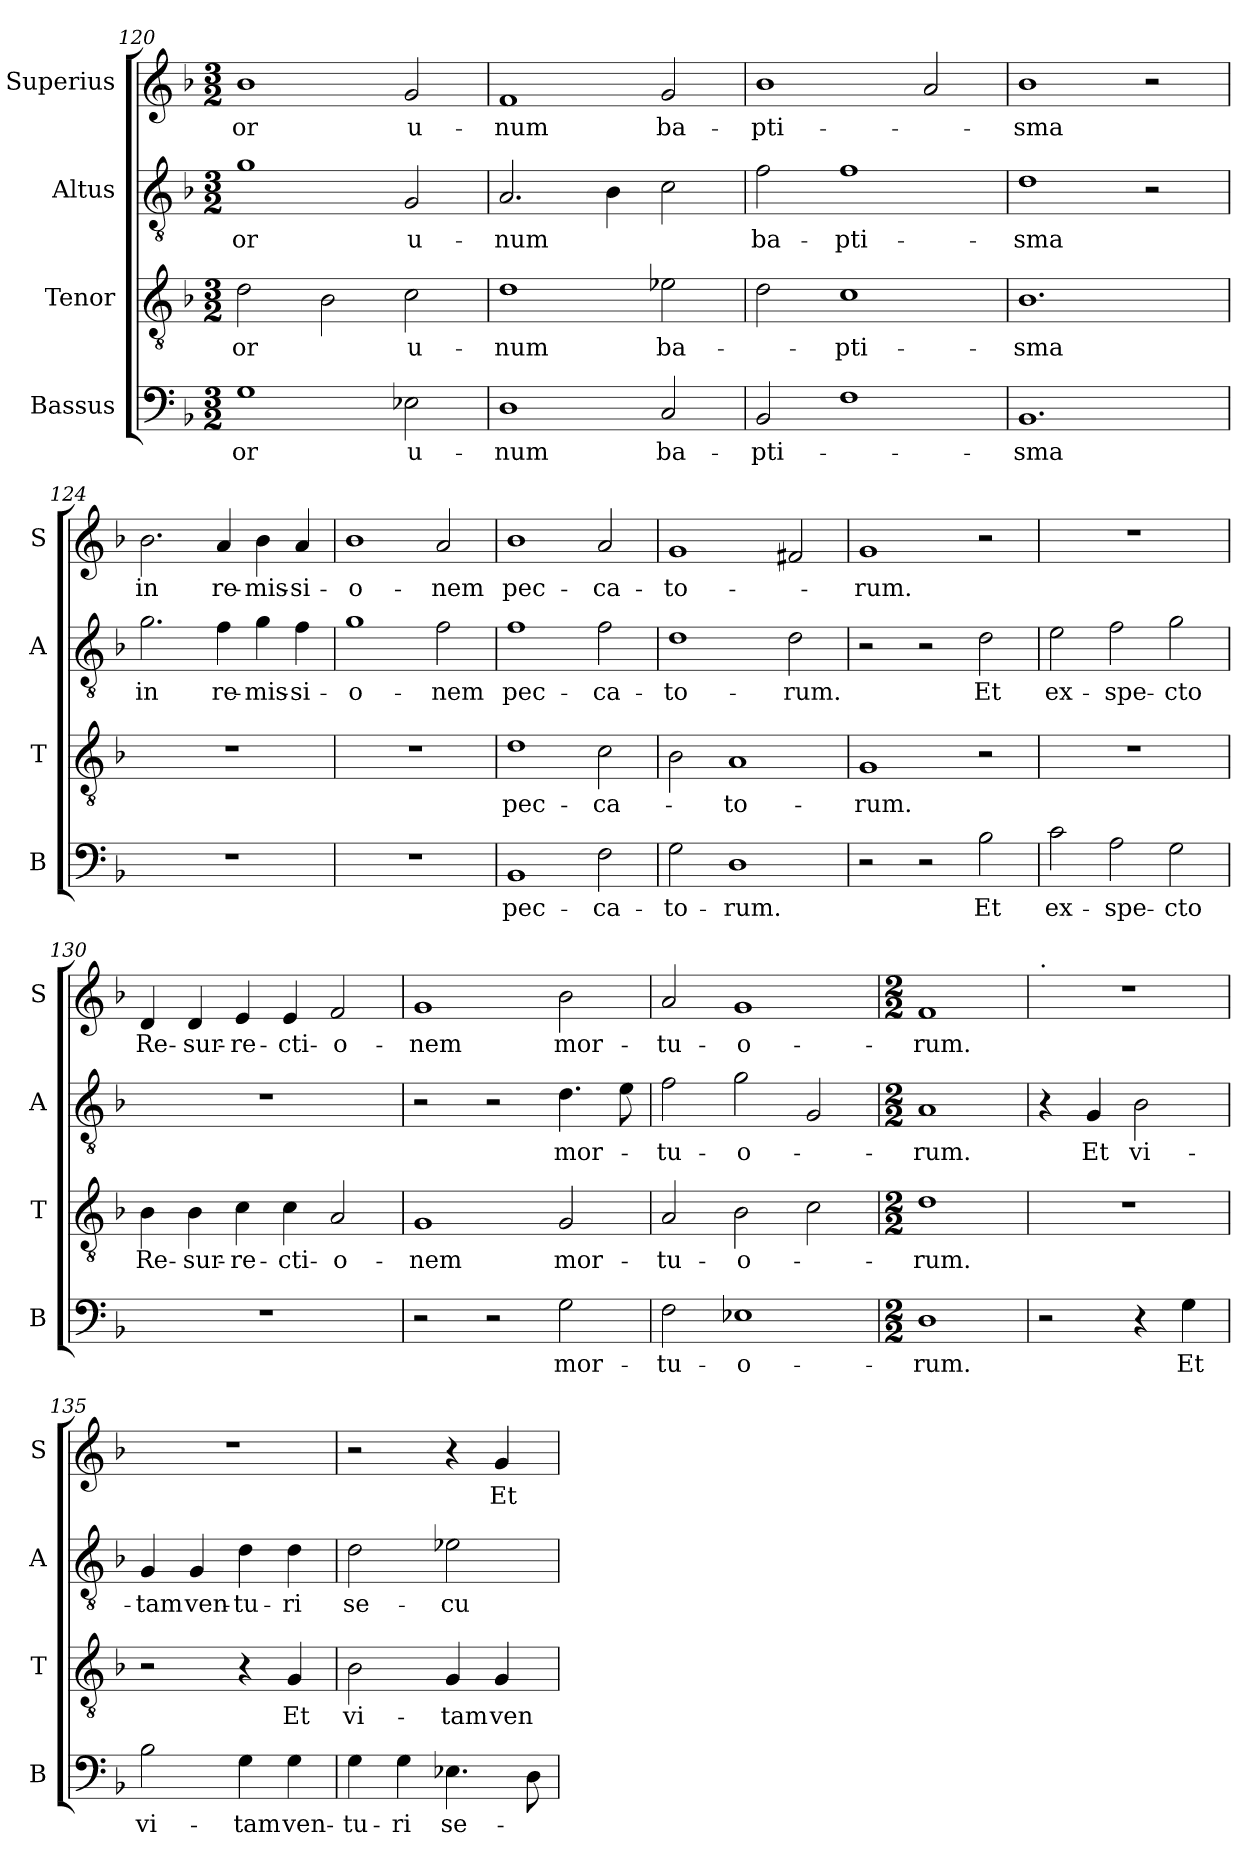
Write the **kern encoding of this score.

**kern	**text	**kern	**text	**kern	**text	**kern	**text
*part4	*part4	*part3	*part3	*part2	*part2	*part1	*part1
*staff4	*staff4	*staff3	*staff3	*staff2	*staff2	*staff1	*staff1
*I"Bassus	*	*I"Tenor	*	*I"Altus	*	*I"Superius	*
*I'B	*	*I'T	*	*I'A	*	*I'S	*
*clefF4	*	*clefGv2	*	*clefGv2	*	*clefG2	*
*k[b-]	*	*k[b-]	*	*k[b-]	*	*k[b-]	*
*M3/2	*	*M3/2	*	*M3/2	*	*M3/2	*
=120	=120	=120	=120	=120	=120	=120	=120
1G	-or	2d	-or	1g	-or	1b-	-or
.	.	2B-	.	.	.	.	.
2E-i	u-	2c	u-	2G	u-	2g	u-
=121	=121	=121	=121	=121	=121	=121	=121
1D	-num	1d	-num	2.A	-num	1f	-num
.	.	.	.	4B-	.	.	.
2C	ba-	2e-X	ba-	2c	.	2g	ba-
=122	=122	=122	=122	=122	=122	=122	=122
2BB-	-pti-	2d	.	2f	ba-	1b-	-pti-
1F	.	1c	-pti-	1f	-pti-	.	.
.	.	.	.	.	.	2a	.
=123	=123	=123	=123	=123	=123	=123	=123
1.BB-	-sma	1.B-	-sma	1d	-sma	1b-	-sma
.	.	.	.	2r	.	2r	.
=124	=124	=124	=124	=124	=124	=124	=124
1.r	.	1.r	.	2.g	in	2.b-	in
.	.	.	.	4f	re-	4a	re-
.	.	.	.	4g	-mis-	4b-	-mis-
.	.	.	.	4f	-si-	4a	-si-
=125	=125	=125	=125	=125	=125	=125	=125
1.r	.	1.r	.	1g	-o-	1b-	-o-
.	.	.	.	2f	-nem	2a	-nem
=126	=126	=126	=126	=126	=126	=126	=126
1BB-	pec-	1d	pec-	1f	pec-	1b-	pec-
2F	-ca-	2c	-ca-	2f	-ca-	2a	-ca-
=127	=127	=127	=127	=127	=127	=127	=127
2G	-to-	2B-	.	1d	-to-	1g	-to-
1D	-rum.	1A	-to-	.	.	.	.
.	.	.	.	2d	-rum.	2f#X	.
=128	=128	=128	=128	=128	=128	=128	=128
2r	.	1G	-rum.	2r	.	1g	-rum.
2r	.	.	.	2r	.	.	.
2B-	Et	2r	.	2d	Et	2r	.
=129	=129	=129	=129	=129	=129	=129	=129
2c	ex-	1.r	.	2e	ex-	1.r	.
2A	-spe-	.	.	2f	-spe-	.	.
2G	-cto	.	.	2g	-cto	.	.
=130	=130	=130	=130	=130	=130	=130	=130
1.r	.	4B-	Re-	1.r	.	4d	Re-
.	.	4B-	-sur-	.	.	4d	-sur-
.	.	4c	-re-	.	.	4e	-re-
.	.	4c	-cti-	.	.	4e	-cti-
.	.	2A	-o-	.	.	2f	-o-
=131	=131	=131	=131	=131	=131	=131	=131
2r	.	1G	-nem	2r	.	1g	-nem
2r	.	.	.	2r	.	.	.
2G	mor-	2G	mor-	4.d	mor-	2b-	mor-
.	.	.	.	8e	.	.	.
=132	=132	=132	=132	=132	=132	=132	=132
2F	-tu-	2A	-tu-	2f	-tu-	2a	-tu-
1E-X	-o-	2B-	-o-	2g	-o-	1g	-o-
.	.	2c	.	2G	.	.	.
=133	=133	=133	=133	=133	=133	=133	=133
*M2/2	*	*M2/2	*	*M2/2	*	*M2/2	*
1D	-rum.	1d	-rum.	1A	-rum.	1f	-rum.
=134	=134	=134	=134	=134	=134	=134	=134
!	!	!	!	!	!	!LO:TX:a:t=.	!
2r	.	1r	.	4r	.	1r	.
.	.	.	.	4G	Et	.	.
4r	.	.	.	2B-	vi-	.	.
4G	Et	.	.	.	.	.	.
=135	=135	=135	=135	=135	=135	=135	=135
2B-	vi-	2r	.	4G	-tam	1r	.
.	.	.	.	4G	ven-	.	.
4G	-tam	4r	.	4d	-tu-	.	.
4G	ven-	4G	Et	4d	-ri	.	.
=136	=136	=136	=136	=136	=136	=136	=136
4G	-tu-	2B-	vi-	2d	se-	2r	.
4G	-ri	.	.	.	.	.	.
4.E-X	se-	4G	-tam	2e-X	-cu-	4r	.
.	.	4G	ven-	.	.	4g	Et
8D	.	.	.	.	.	.	.
=	=	=	=	=	=	=	=
*-	*-	*-	*-	*-	*-	*-	*-
